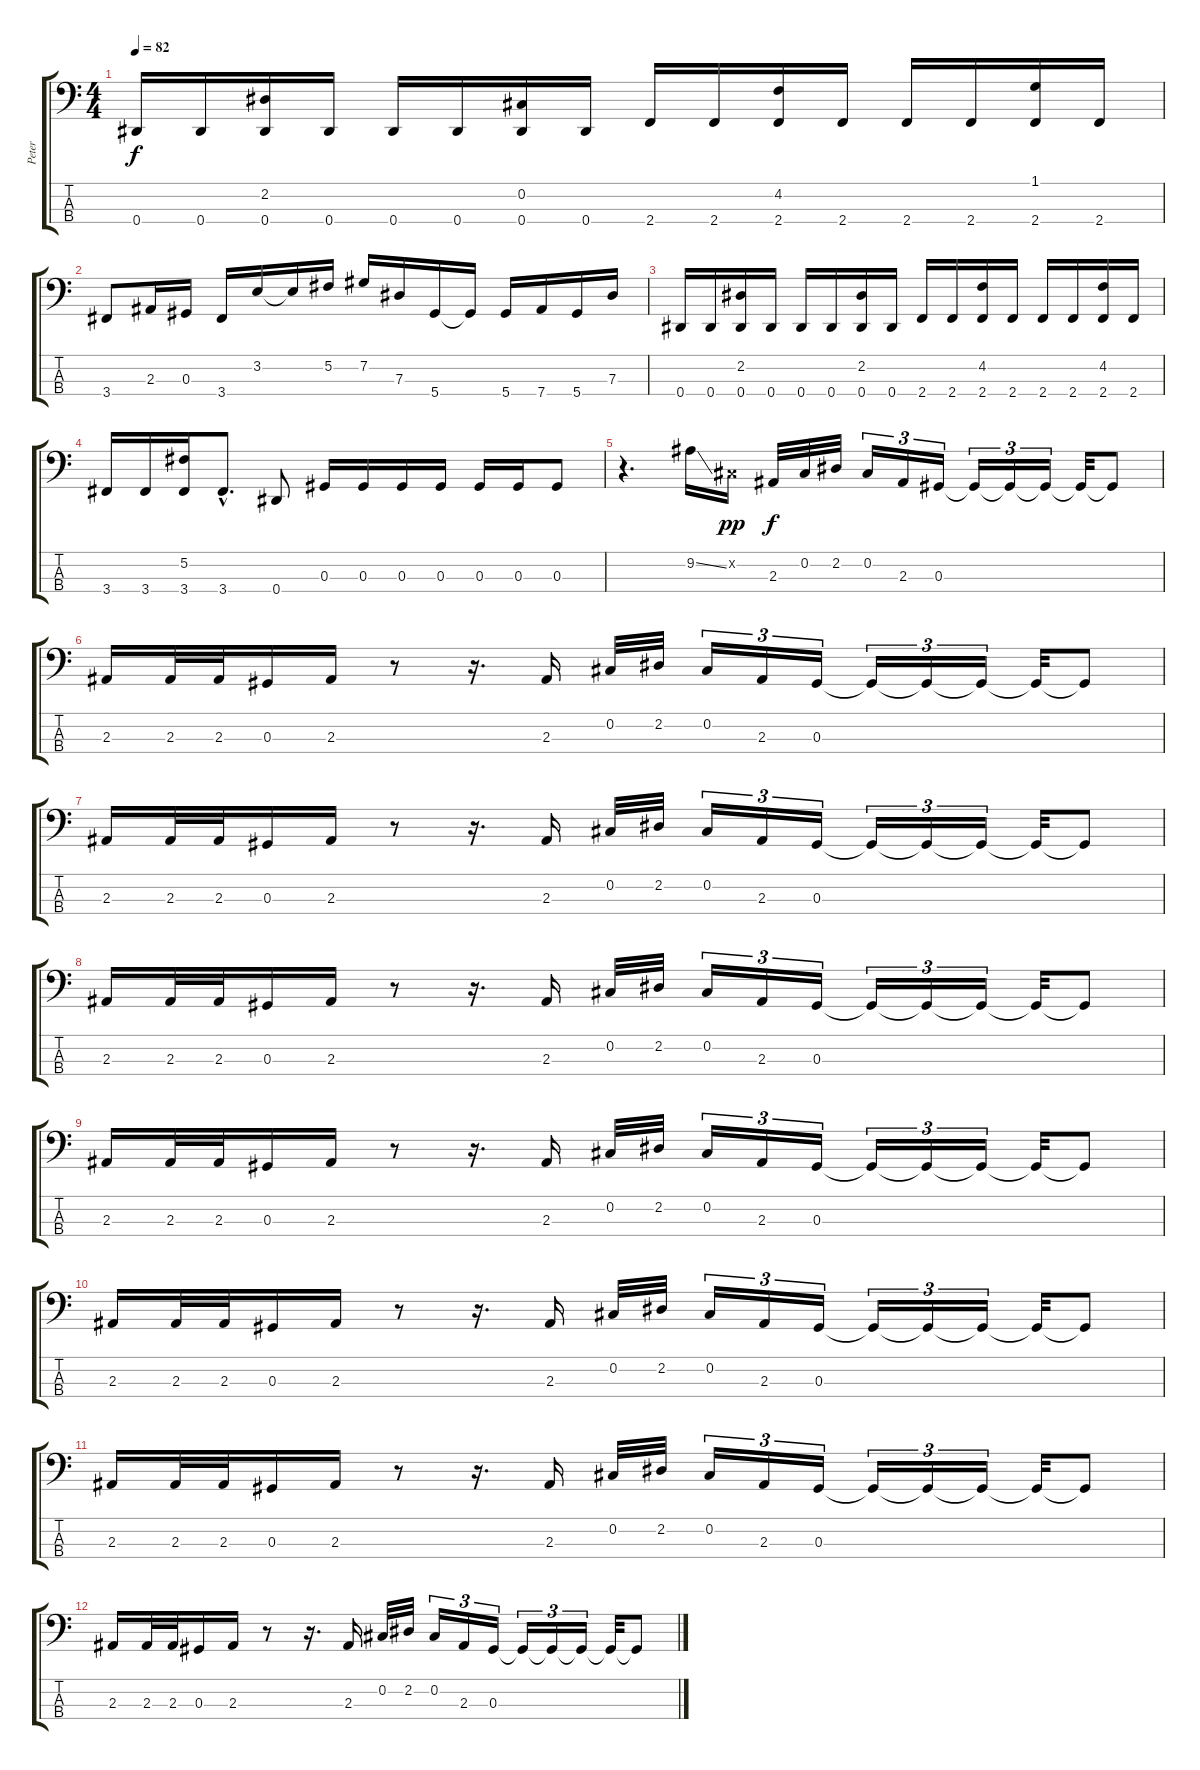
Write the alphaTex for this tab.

\track ("Peter" "Peter") {instrument electricbasspick}
\staff {score tabs}
\tuning (Gb2 Db2 Ab1 Eb1) {hide}
\ts (4 4)
\tempo 82
\clef f4
\ks c
0.4.16{dy f} 0.4.16 (2.2 0.4).16 0.4.16 0.4.16 0.4.16 (0.2 0.4).16 0.4.16 2.4.16 2.4.16 (4.2 2.4).16 2.4.16 2.4.16 2.4.16 (1.1 2.4).16 2.4.16 |
3.4.8 2.3.16 0.3.16 3.4.16 3.2.16 3.2{t}.16 5.2.16 7.2.16 7.3.16 5.4.16 5.4{t}.16 5.4.16 7.4.16 5.4.16 7.3.16 |
0.4.16{volume 12 balance 12} 0.4.16 (2.2 0.4).16 0.4.16 0.4.16 0.4.16 (2.2 0.4).16 0.4.16 2.4.16 2.4.16 (4.2 2.4).16 2.4.16 2.4.16 2.4.16 (4.2 2.4).16 2.4.16 |
3.4.16 3.4.16 (5.2 3.4).16 3.4{hac}.8{d} 0.4.8 0.3.16 0.3.16 0.3.16 0.3.16 0.3.16 0.3.16 0.3.8 |
r.4{d} 9.2{ss}.16 0.2{x}.16{dy pp} 2.3.32{dy f} 0.2.32 2.2.32 0.2.16{tu (3 2)} 2.3.16{tu (3 2)} 0.3.16{tu (3 2)} 0.3{t}.16{tu (3 2)} 0.3{t}.16{tu (3 2)} 0.3{t}.16{tu (3 2)} 0.3{t}.32 0.3{t}.8 |
2.3.16 2.3.32 2.3.32 0.3.16 2.3.16 r.8 r.16{d} 2.3.16 0.2.32 2.2.32 0.2.16{tu (3 2)} 2.3.16{tu (3 2)} 0.3.16{tu (3 2)} 0.3{t}.16{tu (3 2)} 0.3{t}.16{tu (3 2)} 0.3{t}.16{tu (3 2)} 0.3{t}.32 0.3{t}.8 |
2.3.16 2.3.32 2.3.32 0.3.16 2.3.16 r.8 r.16{d} 2.3.16 0.2.32 2.2.32 0.2.16{tu (3 2)} 2.3.16{tu (3 2)} 0.3.16{tu (3 2)} 0.3{t}.16{tu (3 2)} 0.3{t}.16{tu (3 2)} 0.3{t}.16{tu (3 2)} 0.3{t}.32 0.3{t}.8 |
2.3.16 2.3.32 2.3.32 0.3.16 2.3.16 r.8 r.16{d} 2.3.16 0.2.32 2.2.32 0.2.16{tu (3 2)} 2.3.16{tu (3 2)} 0.3.16{tu (3 2)} 0.3{t}.16{tu (3 2)} 0.3{t}.16{tu (3 2)} 0.3{t}.16{tu (3 2)} 0.3{t}.32 0.3{t}.8 |
2.3.16 2.3.32 2.3.32 0.3.16 2.3.16 r.8 r.16{d} 2.3.16 0.2.32 2.2.32 0.2.16{tu (3 2)} 2.3.16{tu (3 2)} 0.3.16{tu (3 2)} 0.3{t}.16{tu (3 2)} 0.3{t}.16{tu (3 2)} 0.3{t}.16{tu (3 2)} 0.3{t}.32 0.3{t}.8 |
2.3.16 2.3.32 2.3.32 0.3.16 2.3.16 r.8 r.16{d} 2.3.16 0.2.32 2.2.32 0.2.16{tu (3 2)} 2.3.16{tu (3 2)} 0.3.16{tu (3 2)} 0.3{t}.16{tu (3 2)} 0.3{t}.16{tu (3 2)} 0.3{t}.16{tu (3 2)} 0.3{t}.32 0.3{t}.8 |
2.3.16 2.3.32 2.3.32 0.3.16 2.3.16 r.8 r.16{d} 2.3.16 0.2.32 2.2.32 0.2.16{tu (3 2)} 2.3.16{tu (3 2)} 0.3.16{tu (3 2)} 0.3{t}.16{tu (3 2)} 0.3{t}.16{tu (3 2)} 0.3{t}.16{tu (3 2)} 0.3{t}.32 0.3{t}.8 |
2.3.16 2.3.32 2.3.32 0.3.16 2.3.16 r.8 r.16{d} 2.3.16 0.2.32 2.2.32 0.2.16{tu (3 2)} 2.3.16{tu (3 2)} 0.3.16{tu (3 2)} 0.3{t}.16{tu (3 2)} 0.3{t}.16{tu (3 2)} 0.3{t}.16{tu (3 2)} 0.3{t}.32 0.3{t}.8
